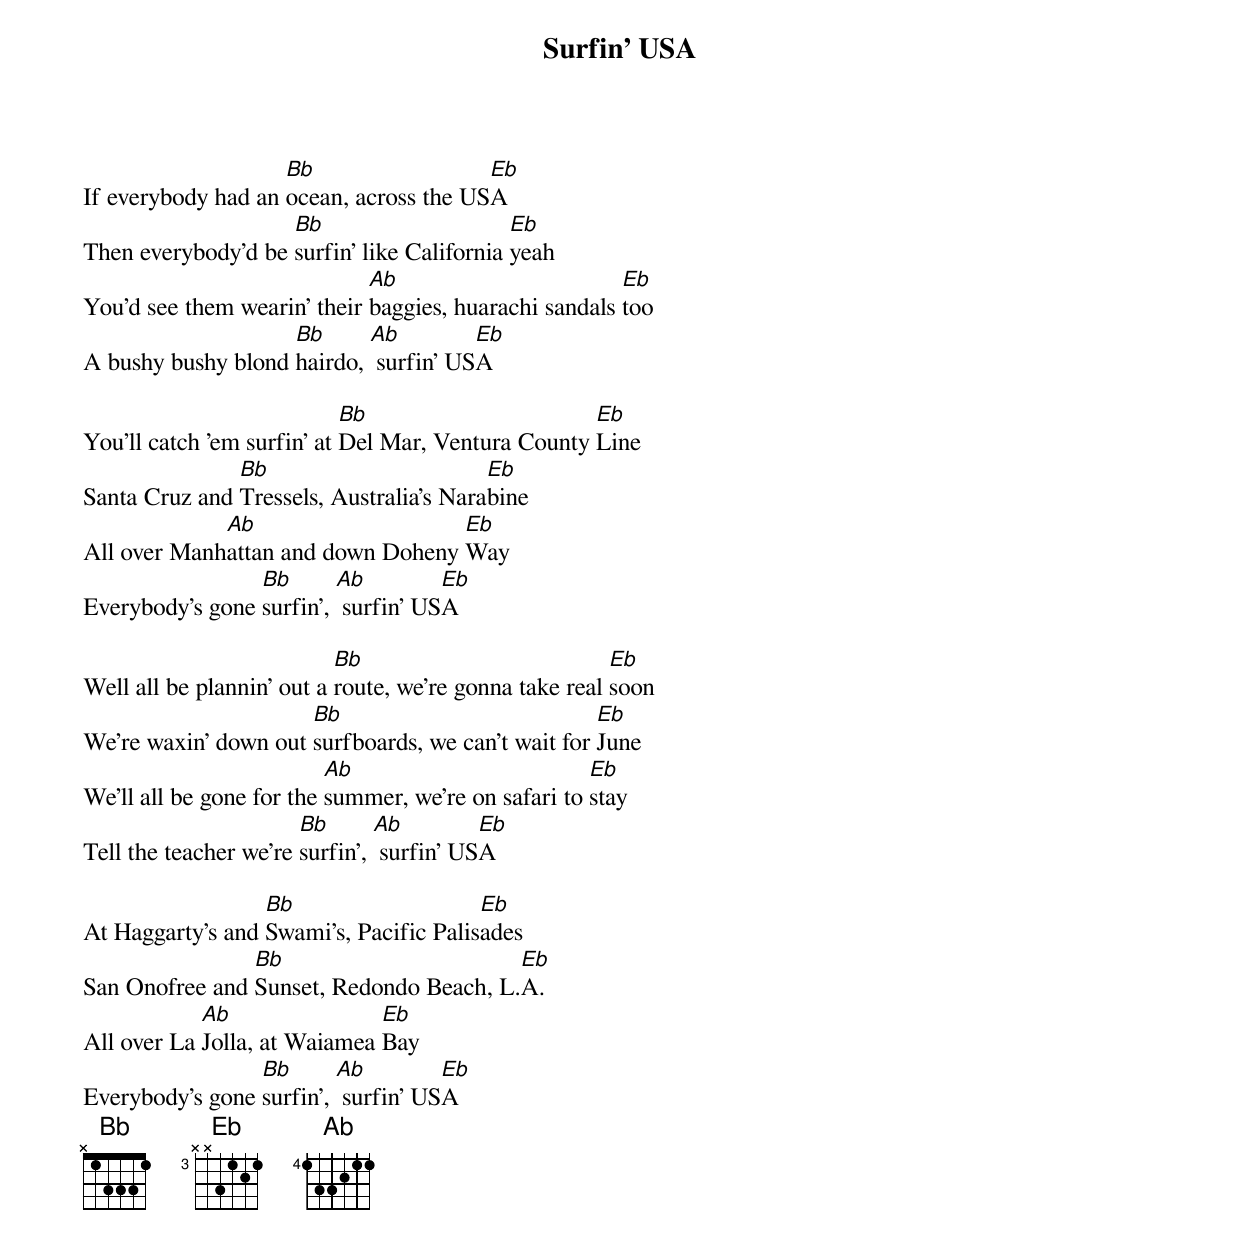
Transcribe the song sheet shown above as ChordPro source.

{title: Surfin' USA}
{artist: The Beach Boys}
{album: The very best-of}
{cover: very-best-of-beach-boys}
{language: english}
{columns: 1}
{define: B& base-fret 6 frets 0 2 2 1 0 0}
{define: E& base-fret 6 frets X 0 2 2 2 0}
{define: A& base-fret 4 frets 0 2 2 1 0 0}

If everybody had an [Bb]ocean, across the US[Eb]A
Then everybody'd be [Bb]surfin' like California [Eb]yeah
You'd see them wearin' their [Ab]baggies, huarachi sandals [Eb]too
A bushy bushy blond [Bb]hairdo, [Ab] surfin' US[Eb]A

You'll catch 'em surfin' at [Bb]Del Mar, Ventura County [Eb]Line
Santa Cruz and [Bb]Tressels, Australia's Nara[Eb]bine
All over Manh[Ab]attan and down Doheny [Eb]Way
Everybody's gone [Bb]surfin', [Ab] surfin' US[Eb]A

Well all be plannin' out a [Bb]route, we're gonna take real [Eb]soon
We're waxin' down out [Bb]surfboards, we can't wait for [Eb]June
We'll all be gone for the [Ab]summer, we're on safari to [Eb]stay
Tell the teacher we're [Bb]surfin', [Ab] surfin' US[Eb]A

At Haggarty's and [Bb]Swami's, Pacific Palis[Eb]ades
San Onofree and [Bb]Sunset, Redondo Beach, L.[Eb]A.
All over La [Ab]Jolla, at Waiamea [Eb]Bay
Everybody's gone [Bb]surfin', [Ab] surfin' US[Eb]A
